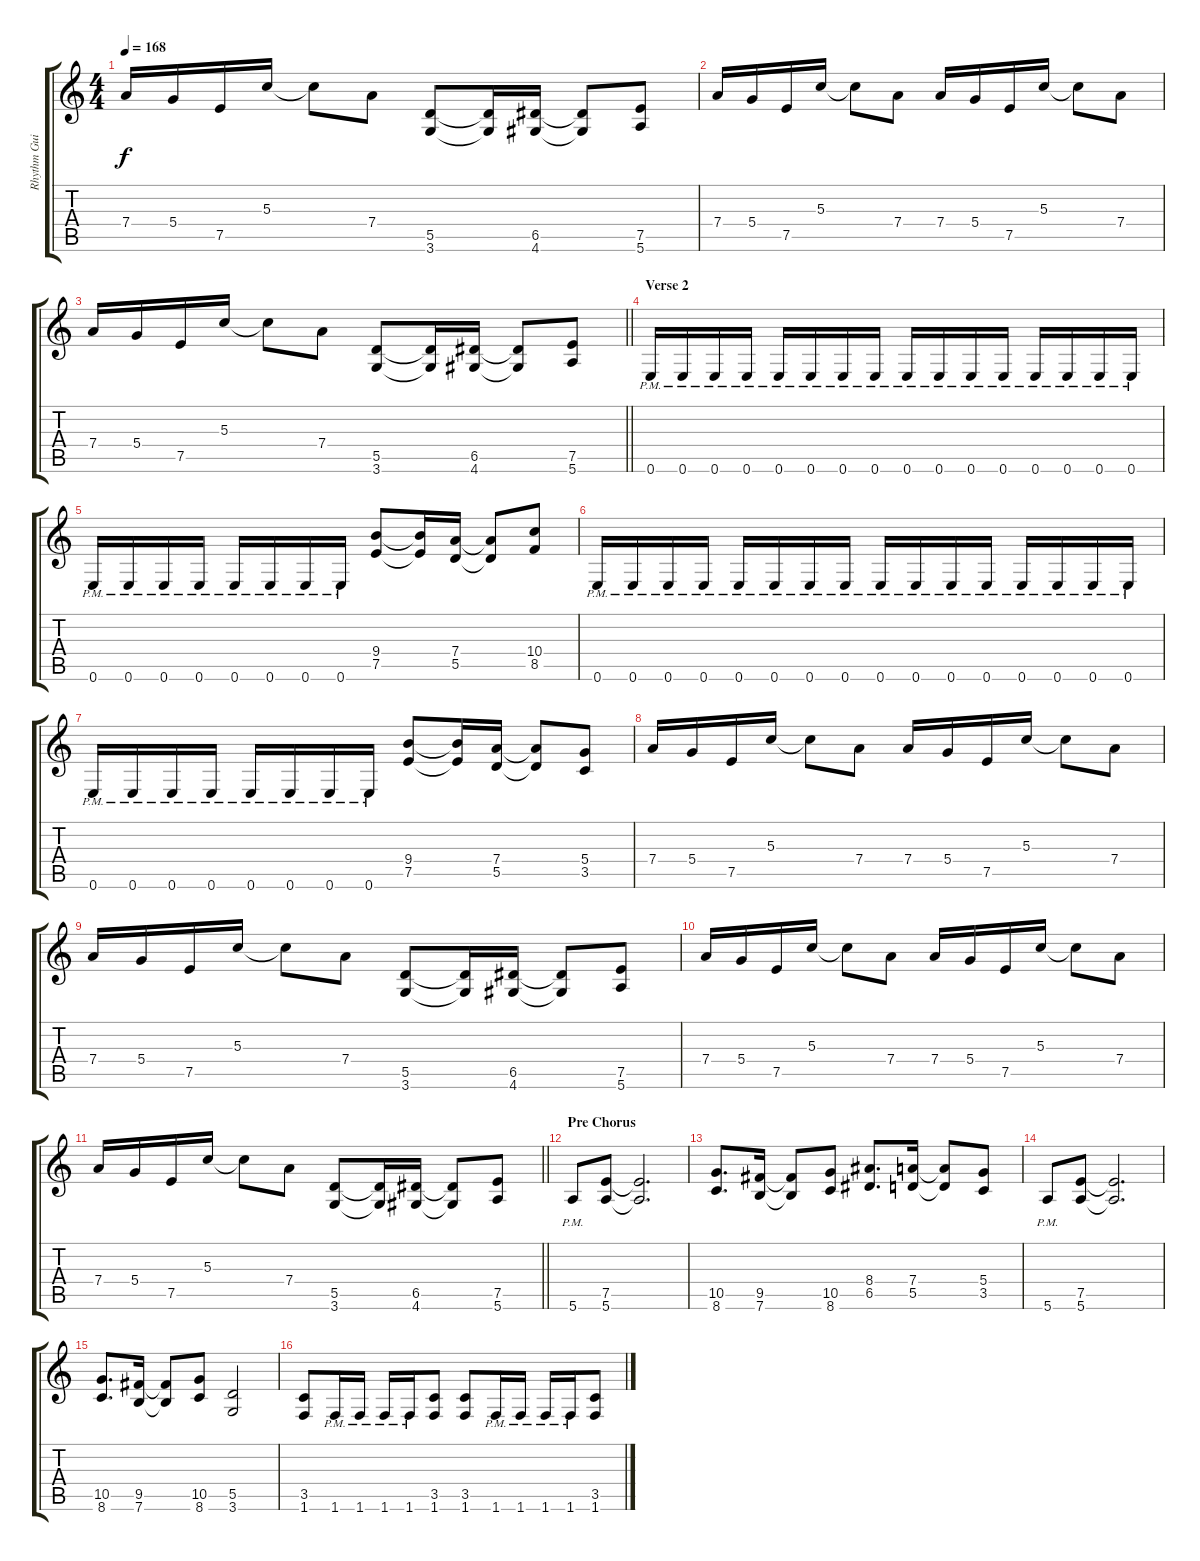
\track ("Rhythm Guitar 1" "Rhythm Gui") {instrument distortionguitar}
\staff {score tabs}
\tuning (E4 B3 G3 D3 A2 E2) {hide}
\ts (4 4)
\tempo 168
\clef g2
\ks c
7.4.16{dy f} 5.4.16 7.5.16 5.3.16 5.3{t}.8 7.4.8 (5.5 3.6).8 (5.5{t} 3.6{t}).16 (6.5 4.6).16 (6.5{t} 4.6{t}).8 (7.5 5.6).8 |
7.4.16 5.4.16 7.5.16 5.3.16 5.3{t}.8 7.4.8 7.4.16 5.4.16 7.5.16 5.3.16 5.3{t}.8 7.4.8 |
\barLineRight lightlight
7.4.16 5.4.16 7.5.16 5.3.16 5.3{t}.8 7.4.8 (5.5 3.6).8 (5.5{t} 3.6{t}).16 (6.5 4.6).16 (6.5{t} 4.6{t}).8 (7.5 5.6).8 |
\section ("" "Verse 2")
0.6{pm}.16 0.6{pm}.16 0.6{pm}.16 0.6{pm}.16 0.6{pm}.16 0.6{pm}.16 0.6{pm}.16 0.6{pm}.16 0.6{pm}.16 0.6{pm}.16 0.6{pm}.16 0.6{pm}.16 0.6{pm}.16 0.6{pm}.16 0.6{pm}.16 0.6{pm}.16 |
0.6{pm}.16 0.6{pm}.16 0.6{pm}.16 0.6{pm}.16 0.6{pm}.16 0.6{pm}.16 0.6{pm}.16 0.6{pm}.16 (9.4 7.5).8 (9.4{t} 7.5{t}).16 (7.4 5.5).16 (7.4{t} 5.5{t}).8 (10.4 8.5).8 |
0.6{pm}.16 0.6{pm}.16 0.6{pm}.16 0.6{pm}.16 0.6{pm}.16 0.6{pm}.16 0.6{pm}.16 0.6{pm}.16 0.6{pm}.16 0.6{pm}.16 0.6{pm}.16 0.6{pm}.16 0.6{pm}.16 0.6{pm}.16 0.6{pm}.16 0.6{pm}.16 |
0.6{pm}.16 0.6{pm}.16 0.6{pm}.16 0.6{pm}.16 0.6{pm}.16 0.6{pm}.16 0.6{pm}.16 0.6{pm}.16 (9.4 7.5).8 (9.4{t} 7.5{t}).16 (7.4 5.5).16 (7.4{t} 5.5{t}).8 (5.4 3.5).8 |
7.4.16 5.4.16 7.5.16 5.3.16 5.3{t}.8 7.4.8 7.4.16 5.4.16 7.5.16 5.3.16 5.3{t}.8 7.4.8 |
7.4.16 5.4.16 7.5.16 5.3.16 5.3{t}.8 7.4.8 (5.5 3.6).8 (5.5{t} 3.6{t}).16 (6.5 4.6).16 (6.5{t} 4.6{t}).8 (7.5 5.6).8 |
7.4.16 5.4.16 7.5.16 5.3.16 5.3{t}.8 7.4.8 7.4.16 5.4.16 7.5.16 5.3.16 5.3{t}.8 7.4.8 |
\barLineRight lightlight
7.4.16 5.4.16 7.5.16 5.3.16 5.3{t}.8 7.4.8 (5.5 3.6).8 (5.5{t} 3.6{t}).16 (6.5 4.6).16 (6.5{t} 4.6{t}).8 (7.5 5.6).8 |
\section ("" "Pre Chorus")
5.6{pm}.8 (7.5 5.6).8 (7.5{t} 5.6{t}).2{d} |
(10.5 8.6).8{d} (9.5 7.6).16 (9.5{t} 7.6{t}).8 (10.5 8.6).8 (8.4 6.5).8{d} (7.4 5.5).16 (7.4{t} 5.5{t}).8 (5.4 3.5).8 |
5.6{pm}.8 (7.5 5.6).8 (7.5{t} 5.6{t}).2{d} |
(10.5 8.6).8{d} (9.5 7.6).16 (9.5{t} 7.6{t}).8 (10.5 8.6).8 (5.5 3.6).2 |
(3.5 1.6).8 1.6{pm}.16 1.6{pm}.16 1.6{pm}.16 1.6{pm}.16 (3.5 1.6).8 (3.5 1.6).8 1.6{pm}.16 1.6{pm}.16 1.6{pm}.16 1.6{pm}.16 (3.5 1.6).8
